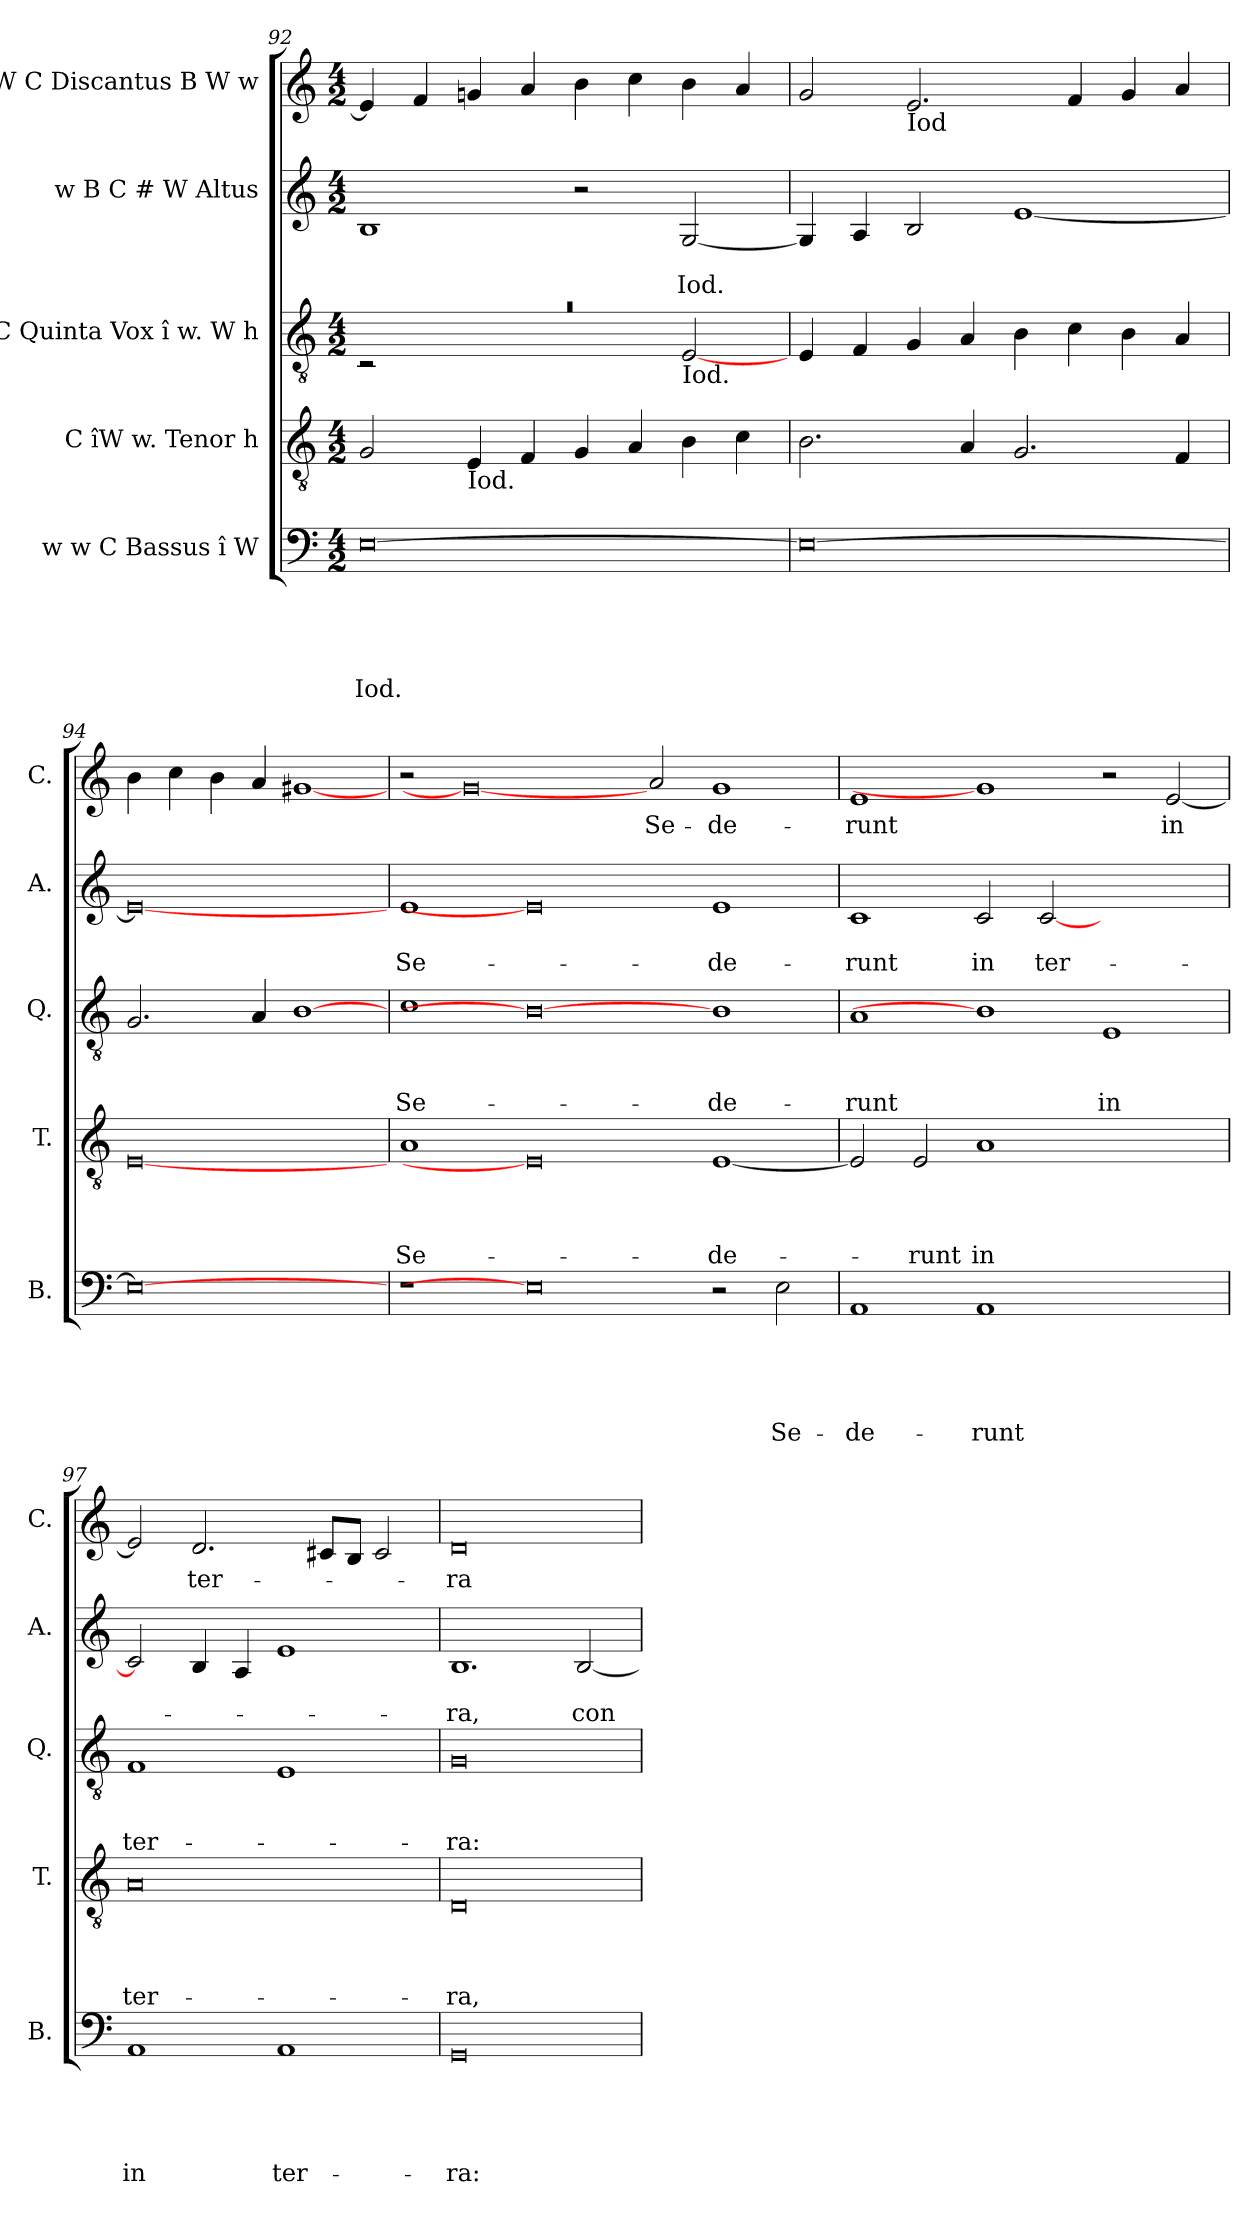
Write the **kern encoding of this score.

**kern	**text	**text	**text	**text	**text	**kern	**text	**text	**text	**text	**kern	**text	**text	**text	**kern	**text	**text	**kern	**text
*part5	*part5	*part5	*part5	*part5	*part5	*part4	*part4	*part4	*part4	*part4	*part3	*part3	*part3	*part3	*part2	*part2	*part2	*part1	*part1
*staff5	*staff5	*staff5	*staff5	*staff5	*staff5	*staff4	*staff4	*staff4	*staff4	*staff4	*staff3	*staff3	*staff3	*staff3	*staff2	*staff2	*staff2	*staff1	*staff1
*I"w w C Bassus î W	*	*	*	*	*	*I"C îW w. Tenor h	*	*	*	*	*I"C Quinta Vox î w. W h	*	*	*	*I"w B C # W Altus	*	*	*I"W C Discantus B W w	*
*I'B.	*	*	*	*	*	*I'T.	*	*	*	*	*I'Q.	*	*	*	*I'A.	*	*	*I'C.	*
!!LO:PB:g=z
*clefF4	*	*	*	*	*	*clefGv2	*	*	*	*	*clefGv2	*	*	*	*clefG2	*	*	*clefG2	*
*k[]	*	*	*	*	*	*k[]	*	*	*	*	*k[]	*	*	*	*k[]	*	*	*k[]	*
*C:	*	*	*	*	*	*C:	*	*	*	*	*C:	*	*	*	*C:	*	*	*C:	*
*M4/2	*	*	*	*	*	*M4/2	*	*	*	*	*M4/2	*	*	*	*M4/2	*	*	*M4/2	*
=92	=92	=92	=92	=92	=92	=92	=92	=92	=92	=92	=92	=92	=92	=92	=92	=92	=92	=92	=92
!	!	!	!	!	!LO:LY:b	!	!	!	!	!	!LO:N:vis=1	!	!	!	!	!	!	!	!
*	*	*	*	*	*	*	*	*	*	*	*^	*	*	*	*	*	*	*	*
[>0E	.	.	.	.	Iod.	2G/	.	.	.	.	0ra	2rC	.	.	.	1B	.	.	4e/]	.
.	.	.	.	.	.	.	.	.	.	.	.	.	.	.	.	.	.	.	4f/	.
!	!	!	!	!	!	!LO:TX:b:t=Iod.	!	!	!	!	!	!	!	!	!	!	!	!	!	!
.	.	.	.	.	.	4E/	.	.	.	.	.	1ryy	.	.	.	.	.	.	4gn/	.
.	.	.	.	.	.	4F/	.	.	.	.	.	.	.	.	.	.	.	.	4a/	.
.	.	.	.	.	.	4G/	.	.	.	.	.	.	.	.	.	2r	.	.	4b\	.
.	.	.	.	.	.	4A/	.	.	.	.	.	.	.	.	.	.	.	.	4cc\	.
!	!	!	!	!	!	!	!	!	!	!	!	!LO:TX:b:t=Iod.	!	!	!	!	!	!	!	!
!	!	!	!	!	!	!	!	!	!	!	!	!	!	!	!	!	!	!LO:LY:b	!	!
.	.	.	.	.	.	4B\	.	.	.	.	.	[<2E/	.	.	.	[<2G/	.	Iod.	4b\	.
.	.	.	.	.	.	4c\	.	.	.	.	.	.	.	.	.	.	.	.	4a/	.
*	*	*	*	*	*	*	*	*	*	*	*v	*v	*	*	*	*	*	*	*	*
=93	=93	=93	=93	=93	=93	=93	=93	=93	=93	=93	=93	=93	=93	=93	=93	=93	=93	=93	=93
0E_	.	.	.	.	.	2.B\	.	.	.	.	4E/	.	.	.	4G/]	.	.	2g/	.
.	.	.	.	.	.	.	.	.	.	.	4F/	.	.	.	4A/	.	.	.	.
!	!	!	!	!	!	!	!	!	!	!	!	!	!	!	!	!	!	!LO:TX:b:t=Iod	!
.	.	.	.	.	.	.	.	.	.	.	4G/	.	.	.	2B/	.	.	2.e/	.
.	.	.	.	.	.	4A/	.	.	.	.	4A/	.	.	.	.	.	.	.	.
.	.	.	.	.	.	2.G/	.	.	.	.	4B\	.	.	.	[<1e	.	.	.	.
.	.	.	.	.	.	.	.	.	.	.	4c\	.	.	.	.	.	.	4f/	.
.	.	.	.	.	.	.	.	.	.	.	4B\	.	.	.	.	.	.	4g/	.
.	.	.	.	.	.	4F/	.	.	.	.	4A/	.	.	.	.	.	.	4a/	.
=94	=94	=94	=94	=94	=94	=94	=94	=94	=94	=94	=94	=94	=94	=94	=94	=94	=94	=94	=94
0E_	.	.	.	.	.	[0E	.	.	.	.	2.G/	.	.	.	0e_	.	.	4b\	.
.	.	.	.	.	.	.	.	.	.	.	.	.	.	.	.	.	.	4cc\	.
.	.	.	.	.	.	.	.	.	.	.	.	.	.	.	.	.	.	4b\	.
.	.	.	.	.	.	.	.	.	.	.	4A/	.	.	.	.	.	.	4a/	.
.	.	.	.	.	.	.	.	.	.	.	[1B	.	.	.	.	.	.	[1g#X	.
!!LO:LB:g=z
=95	=95	=95	=95	=95	=95	=95	=95	=95	=95	=95	=95	=95	=95	=95	=95	=95	=95	=95	=95
!	!	!	!	!	!	!	!	!	!	!LO:LY:b	!	!	!	!LO:LY:b	!	!	!LO:LY:b	!	!
1r	.	.	.	.	.	1A	.	.	.	Se-	1c	.	.	Se-	1e	.	Se-	2r	.
.	.	.	.	.	.	.	.	.	.	.	.	.	.	.	.	.	.	0g#_	.
0E]	.	.	.	.	.	0E]	.	.	.	.	0B_	.	.	.	0e]	.	.	.	.
!	!	!	!	!	!	!	!	!	!	!	!	!	!	!	!	!	!	!	!LO:LY:b
.	.	.	.	.	.	.	.	.	.	.	.	.	.	.	.	.	.	2a/	Se-
!	!	!	!	!	!	!	!	!	!	!LO:LY:b	!	!	!	!LO:LY:b	!	!	!LO:LY:b	!	!LO:LY:b
2r	.	.	.	.	.	[<1E	.	.	.	-de-	1B	.	.	-de-	1e	.	-de-	1g	-de-
!	!	!	!	!	!LO:LY:b	!	!	!	!	!	!	!	!	!	!	!	!	!	!
2E\	.	.	.	.	Se-	.	.	.	.	.	.	.	.	.	.	.	.	.	.
=96	=96	=96	=96	=96	=96	=96	=96	=96	=96	=96	=96	=96	=96	=96	=96	=96	=96	=96	=96
!	!	!	!	!	!LO:LY:b	!	!	!	!	!	!	!	!	!LO:LY:b	!	!	!LO:LY:b	!	!LO:LY:b
1AA	.	.	.	.	-de-	2E/]	.	.	.	.	1A	.	.	-runt	1c	.	-runt	1e	-runt
!	!	!	!	!	!	!	!	!	!	!LO:LY:b	!	!	!	!	!	!	!	!	!
.	.	.	.	.	.	2E/	.	.	.	-runt	.	.	.	.	.	.	.	.	.
!	!	!	!	!	!LO:LY:b	!	!	!	!	!LO:LY:b	!	!	!	!	!	!	!LO:LY:b	!	!
1AA	.	.	.	.	-runt	1A	.	.	.	in	1B]	.	.	.	2c/	.	in	1g#]	.
!	!	!	!	!	!	!	!	!	!	!	!	!	!	!	!	!	!LO:LY:b	!	!
.	.	.	.	.	.	.	.	.	.	.	.	.	.	.	[<2c/	.	ter-	.	.
!	!	!	!	!	!	!	!	!	!	!	!	!	!	!LO:LY:b	!	!	!	!	!
1ryy	.	.	.	.	.	1ryy	.	.	.	.	1E	.	.	in	1ryy	.	.	2r	.
!	!	!	!	!	!	!	!	!	!	!	!	!	!	!	!	!	!	!	!LO:LY:b
.	.	.	.	.	.	.	.	.	.	.	.	.	.	.	.	.	.	[<2e/	in
=97	=97	=97	=97	=97	=97	=97	=97	=97	=97	=97	=97	=97	=97	=97	=97	=97	=97	=97	=97
!	!	!	!	!	!LO:LY:b	!	!	!	!	!LO:LY:b	!	!	!	!LO:LY:b	!	!	!	!	!
1AA	.	.	.	.	in	0A	.	.	.	ter-	1F	.	.	ter-	2c/]	.	.	2e/]	.
!	!	!	!	!	!	!	!	!	!	!	!	!	!	!	!	!	!	!	!LO:LY:b
.	.	.	.	.	.	.	.	.	.	.	.	.	.	.	4B/	.	.	2.d/	ter-
.	.	.	.	.	.	.	.	.	.	.	.	.	.	.	4A/	.	.	.	.
!	!	!	!	!	!LO:LY:b	!	!	!	!	!	!	!	!	!	!	!	!	!	!
1AA	.	.	.	.	ter-	.	.	.	.	.	1E	.	.	.	1e	.	.	.	.
.	.	.	.	.	.	.	.	.	.	.	.	.	.	.	.	.	.	8c#/L	.
.	.	.	.	.	.	.	.	.	.	.	.	.	.	.	.	.	.	8B/J	.
.	.	.	.	.	.	.	.	.	.	.	.	.	.	.	.	.	.	2c#/	.
=98	=98	=98	=98	=98	=98	=98	=98	=98	=98	=98	=98	=98	=98	=98	=98	=98	=98	=98	=98
!	!	!	!	!	!LO:LY:b	!	!	!	!	!LO:LY:b	!	!	!	!LO:LY:b	!	!	!LO:LY:b	!	!LO:LY:b:rj
0GG	.	.	.	.	-ra:	0D	.	.	.	-ra,	0G	.	.	-ra:	1.B	.	-ra,	0d	-ra
!	!	!	!	!	!	!	!	!	!	!	!	!	!	!	!	!	!LO:LY:b	!	!
.	.	.	.	.	.	.	.	.	.	.	.	.	.	.	[<2B/	.	con-	.	.
=	=	=	=	=	=	=	=	=	=	=	=	=	=	=	=	=	=	=	=
*-	*-	*-	*-	*-	*-	*-	*-	*-	*-	*-	*-	*-	*-	*-	*-	*-	*-	*-	*-
